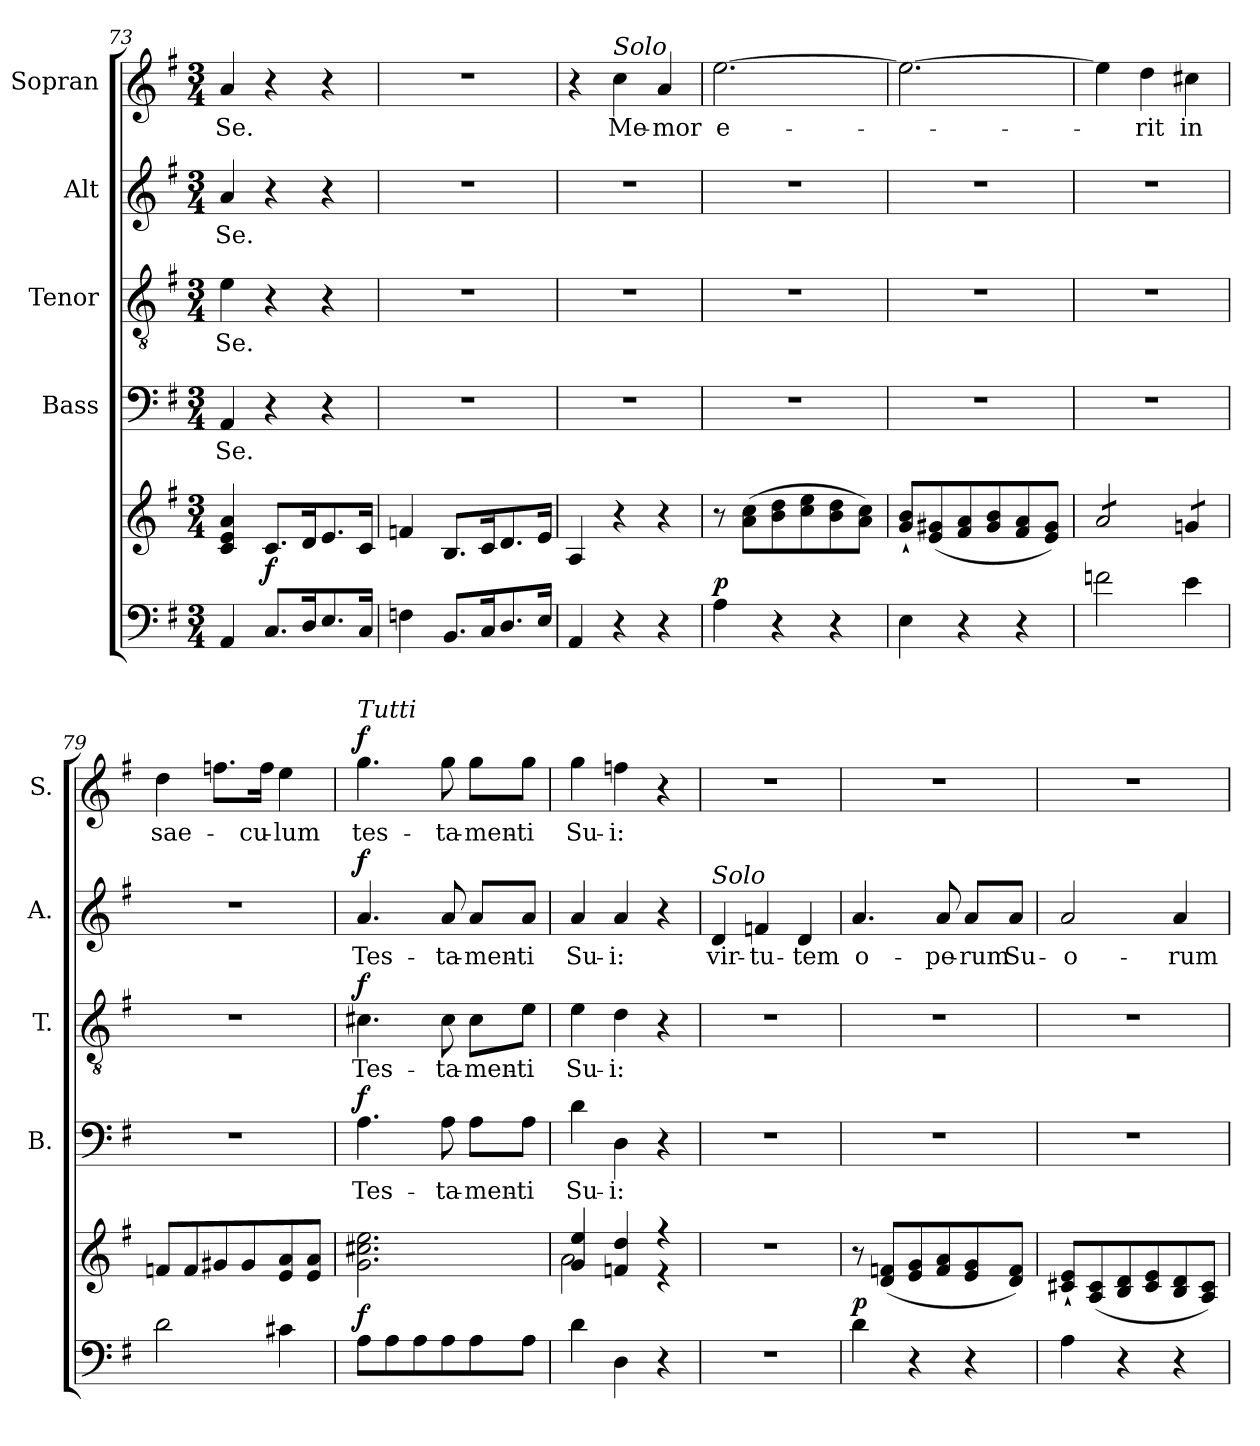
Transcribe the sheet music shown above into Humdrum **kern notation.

**kern	**kern	**dynam	**kern	**text	**dynam	**kern	**text	**dynam	**kern	**text	**dynam	**kern	**text	**dynam
*part5	*part5	*part5	*part4	*part4	*part4	*part3	*part3	*part3	*part2	*part2	*part2	*part1	*part1	*part1
*staff6	*staff5	*staff5/6	*staff4	*staff4	*staff4	*staff3	*staff3	*staff3	*staff2	*staff2	*staff2	*staff1	*staff1	*staff1
*	*	*	*I"Bass	*	*	*I"Tenor	*	*	*I"Alt	*	*	*I"Sopran	*	*
*	*	*	*I'B.	*	*	*I'T.	*	*	*I'A.	*	*	*I'S.	*	*
*clefF4	*clefG2	*	*clefF4	*	*	*clefGv2	*	*	*clefG2	*	*	*clefG2	*	*
*k[f#]	*k[f#]	*	*k[f#]	*	*	*k[f#]	*	*	*k[f#]	*	*	*k[f#]	*	*
*G:	*G:	*	*G:	*	*	*G:	*	*	*G:	*	*	*G:	*	*
*M3/4	*M3/4	*	*M3/4	*	*	*M3/4	*	*	*M3/4	*	*	*M3/4	*	*
=73	=73	=73	=73	=73	=73	=73	=73	=73	=73	=73	=73	=73	=73	=73
!	!	!	!	!LO:LY:b	!	!	!LO:LY:b	!	!	!LO:LY:b	!	!	!LO:LY:b	!
4AA/	4c/ 4e/ 4a/	.	4AA/	Se.	.	4e\	Se.	.	4a/	Se.	.	4a/	Se.	.
!	!	!LO:DY:a=2	!	!	!	!	!	!	!	!	!	!	!	!
8.C/L	8.c/L	f	4r	.	.	4r	.	.	4r	.	.	4r	.	.
16D/k	16d/k	.	.	.	.	.	.	.	.	.	.	.	.	.
8.E/	8.e/	.	4r	.	.	4r	.	.	4r	.	.	4r	.	.
16C/Jk	16c/Jk	.	.	.	.	.	.	.	.	.	.	.	.	.
=74	=74	=74	=74	=74	=74	=74	=74	=74	=74	=74	=74	=74	=74	=74
4Fn\	4fn/	.	2.r	.	.	2.r	.	.	2.r	.	.	2.r	.	.
8.BB/L	8.B/L	.	.	.	.	.	.	.	.	.	.	.	.	.
16C/k	16c/k	.	.	.	.	.	.	.	.	.	.	.	.	.
8.D/	8.d/	.	.	.	.	.	.	.	.	.	.	.	.	.
16E/Jk	16e/Jk	.	.	.	.	.	.	.	.	.	.	.	.	.
=75	=75	=75	=75	=75	=75	=75	=75	=75	=75	=75	=75	=75	=75	=75
4AA/	4A/	.	2.r	.	.	2.r	.	.	2.r	.	.	4r	.	.
!	!	!	!	!	!	!	!	!	!	!	!	!LO:TX:a:i:t=Solo	!	!
!	!	!	!	!	!	!	!	!	!	!	!	!	!LO:LY:b	!
4r	4r	.	.	.	.	.	.	.	.	.	.	4cc\	Me-	.
!	!	!	!	!	!	!	!	!	!	!	!	!	!LO:LY:b	!
4r	4r	.	.	.	.	.	.	.	.	.	.	4a/	-mor	.
!!LO:LB:g=z
=76	=76	=76	=76	=76	=76	=76	=76	=76	=76	=76	=76	=76	=76	=76
!	!	!LO:DY:a=2	!	!	!	!	!	!	!	!	!	!	!LO:LY:b	!
4A\	8r	p	2.r	.	.	2.r	.	.	2.r	.	.	[2.ee\	e-	.
.	(>8a\ 8cc\L	.	.	.	.	.	.	.	.	.	.	.	.	.
4r	8b\ 8dd\	.	.	.	.	.	.	.	.	.	.	.	.	.
.	8cc\ 8ee\	.	.	.	.	.	.	.	.	.	.	.	.	.
4r	8b\ 8dd\	.	.	.	.	.	.	.	.	.	.	.	.	.
.	8a\ 8cc\J)	.	.	.	.	.	.	.	.	.	.	.	.	.
=77	=77	=77	=77	=77	=77	=77	=77	=77	=77	=77	=77	=77	=77	=77
4E\	8g/`< 8b/`<L	.	2.r	.	.	2.r	.	.	2.r	.	.	2.ee\_	.	.
.	(<8e/ 8g#X/	.	.	.	.	.	.	.	.	.	.	.	.	.
4r	8f#/ 8a/	.	.	.	.	.	.	.	.	.	.	.	.	.
.	8g#/ 8b/	.	.	.	.	.	.	.	.	.	.	.	.	.
4r	8f#/ 8a/	.	.	.	.	.	.	.	.	.	.	.	.	.
.	8e/ 8g#/J)	.	.	.	.	.	.	.	.	.	.	.	.	.
=78	=78	=78	=78	=78	=78	=78	=78	=78	=78	=78	=78	=78	=78	=78
*	*tremolo	*	*	*	*	*	*	*	*	*	*	*	*	*
2fn\	8a/L	.	2.r	.	.	2.r	.	.	2.r	.	.	4ee\]	.	.
.	8a/	.	.	.	.	.	.	.	.	.	.	.	.	.
!	!	!	!	!	!	!	!	!	!	!	!	!	!LO:LY:b	!
.	8a/	.	.	.	.	.	.	.	.	.	.	4dd\	-rit	.
.	8a/J	.	.	.	.	.	.	.	.	.	.	.	.	.
!	!	!	!	!	!	!	!	!	!	!	!	!	!LO:LY:b	!
4e\	8gn/L	.	.	.	.	.	.	.	.	.	.	4cc#X\	in	.
.	8gn/J	.	.	.	.	.	.	.	.	.	.	.	.	.
*	*Xtremolo	*	*	*	*	*	*	*	*	*	*	*	*	*
=79	=79	=79	=79	=79	=79	=79	=79	=79	=79	=79	=79	=79	=79	=79
!	!	!	!	!	!	!	!	!	!	!	!	!	!LO:LY:b	!
2d\	8fn/L	.	2.r	.	.	2.r	.	.	2.r	.	.	4dd\	sae-	.
.	8f/	.	.	.	.	.	.	.	.	.	.	.	.	.
.	8g#X/	.	.	.	.	.	.	.	.	.	.	8.ffn\L	.	.
.	8g#/	.	.	.	.	.	.	.	.	.	.	.	.	.
!	!	!	!	!	!	!	!	!	!	!	!	!	!LO:LY:b	!
.	.	.	.	.	.	.	.	.	.	.	.	16ff\Jk	-cu-	.
!	!	!	!	!	!	!	!	!	!	!	!	!	!LO:LY:b	!
4c#X\	8e/ 8a/	.	.	.	.	.	.	.	.	.	.	4ee\	-lum	.
.	8e/ 8a/J	.	.	.	.	.	.	.	.	.	.	.	.	.
=80	=80	=80	=80	=80	=80	=80	=80	=80	=80	=80	=80	=80	=80	=80
!	!	!	!	!	!	!	!	!	!	!	!	!LO:TX:a:i:t=Tutti	!	!
!	!	!LO:DY:a=2	!	!LO:LY:b	!LO:DY:a	!	!LO:LY:b	!LO:DY:a	!	!LO:LY:b	!LO:DY:a	!	!LO:LY:b	!LO:DY:a
8A\L	2.g\ 2.cc#X\ 2.ee\	f	4.A\	Tes-	f	4.c#X\	Tes-	f	4.a/	Tes-	f	4.gg\	tes-	f
8A\	.	.	.	.	.	.	.	.	.	.	.	.	.	.
8A\	.	.	.	.	.	.	.	.	.	.	.	.	.	.
!	!	!	!	!LO:LY:b	!	!	!LO:LY:b	!	!	!LO:LY:b	!	!	!LO:LY:b	!
8A\	.	.	8A\	-ta-	.	8c#\	-ta-	.	8a/	-ta-	.	8gg\	-ta-	.
!	!	!	!	!LO:LY:b	!	!	!LO:LY:b	!	!	!LO:LY:b	!	!	!LO:LY:b	!
8A\	.	.	8A\L	-men-	.	8c#\L	-men-	.	8a/L	-men-	.	8gg\L	-men-	.
!	!	!	!	!LO:LY:b	!	!	!LO:LY:b	!	!	!LO:LY:b	!	!	!LO:LY:b	!
8A\J	.	.	8A\J	-ti	.	8e\J	-ti	.	8a/J	-ti	.	8gg\J	-ti	.
=81	=81	=81	=81	=81	=81	=81	=81	=81	=81	=81	=81	=81	=81	=81
*	*^	*	*	*	*	*	*	*	*	*	*	*	*	*
!	!	!	!	!	!LO:LY:b	!	!	!LO:LY:b	!	!	!LO:LY:b	!	!	!LO:LY:b	!
4d\	4g/ 4ee/	2a\	.	4d\	Su-	.	4e\	Su-	.	4a/	Su-	.	4gg\	Su-	.
!	!	!	!	!	!LO:LY:b	!	!	!LO:LY:b	!	!	!LO:LY:b	!	!	!LO:LY:b	!
4D\	4fn/ 4dd/	.	.	4D\	-i:	.	4d\	-i:	.	4a/	-i:	.	4ffn\	-i:	.
4r	4r	4r	.	4r	.	.	4r	.	.	4r	.	.	4r	.	.
!!LO:PB:g=z
=82	=82	=82	=82	=82	=82	=82	=82	=82	=82	=82	=82	=82	=82	=82	=82
!	!	!	!	!	!	!	!	!	!	!LO:TX:a:i:t=Solo	!	!	!	!	!
!	!	!	!	!	!	!	!	!	!	!	!LO:LY:b	!	!	!	!
*	*v	*v	*	*	*	*	*	*	*	*	*	*	*	*	*
2.r	2.r	.	2.r	.	.	2.r	.	.	4d/	vir-	.	2.r	.	.
!	!	!	!	!	!	!	!	!	!	!LO:LY:b	!	!	!	!
.	.	.	.	.	.	.	.	.	4fn/	-tu-	.	.	.	.
!	!	!	!	!	!	!	!	!	!	!LO:LY:b	!	!	!	!
.	.	.	.	.	.	.	.	.	4d/	-tem	.	.	.	.
=83	=83	=83	=83	=83	=83	=83	=83	=83	=83	=83	=83	=83	=83	=83
!	!	!LO:DY:a=2	!	!	!	!	!	!	!	!LO:LY:b	!	!	!	!
4d\	8r	p	2.r	.	.	2.r	.	.	4.a/	o-	.	2.r	.	.
.	(<8d/ 8fn/L	.	.	.	.	.	.	.	.	.	.	.	.	.
4r	8e/ 8g/	.	.	.	.	.	.	.	.	.	.	.	.	.
!	!	!	!	!	!	!	!	!	!	!LO:LY:b	!	!	!	!
.	8f/ 8a/	.	.	.	.	.	.	.	8a/	-pe-	.	.	.	.
!	!	!	!	!	!	!	!	!	!	!LO:LY:b	!	!	!	!
4r	8e/ 8g/	.	.	.	.	.	.	.	8a/L	-rum	.	.	.	.
!	!	!	!	!	!	!	!	!	!	!LO:LY:b	!	!	!	!
.	8d/ 8f/J)	.	.	.	.	.	.	.	8a/J	Su-	.	.	.	.
=84	=84	=84	=84	=84	=84	=84	=84	=84	=84	=84	=84	=84	=84	=84
!	!	!	!	!	!	!	!	!	!	!LO:LY:b	!	!	!	!
4A\	8c#X/`< 8e/`<L	.	2.r	.	.	2.r	.	.	2a/	-o-	.	2.r	.	.
.	(<8A/ 8c#/	.	.	.	.	.	.	.	.	.	.	.	.	.
4r	8B/ 8d/	.	.	.	.	.	.	.	.	.	.	.	.	.
.	8c#/ 8e/	.	.	.	.	.	.	.	.	.	.	.	.	.
!	!	!	!	!	!	!	!	!	!	!LO:LY:b	!	!	!	!
4r	8B/ 8d/	.	.	.	.	.	.	.	4a/	-rum	.	.	.	.
.	8A/ 8c#/J)	.	.	.	.	.	.	.	.	.	.	.	.	.
=	=	=	=	=	=	=	=	=	=	=	=	=	=	=
*-	*-	*-	*-	*-	*-	*-	*-	*-	*-	*-	*-	*-	*-	*-
